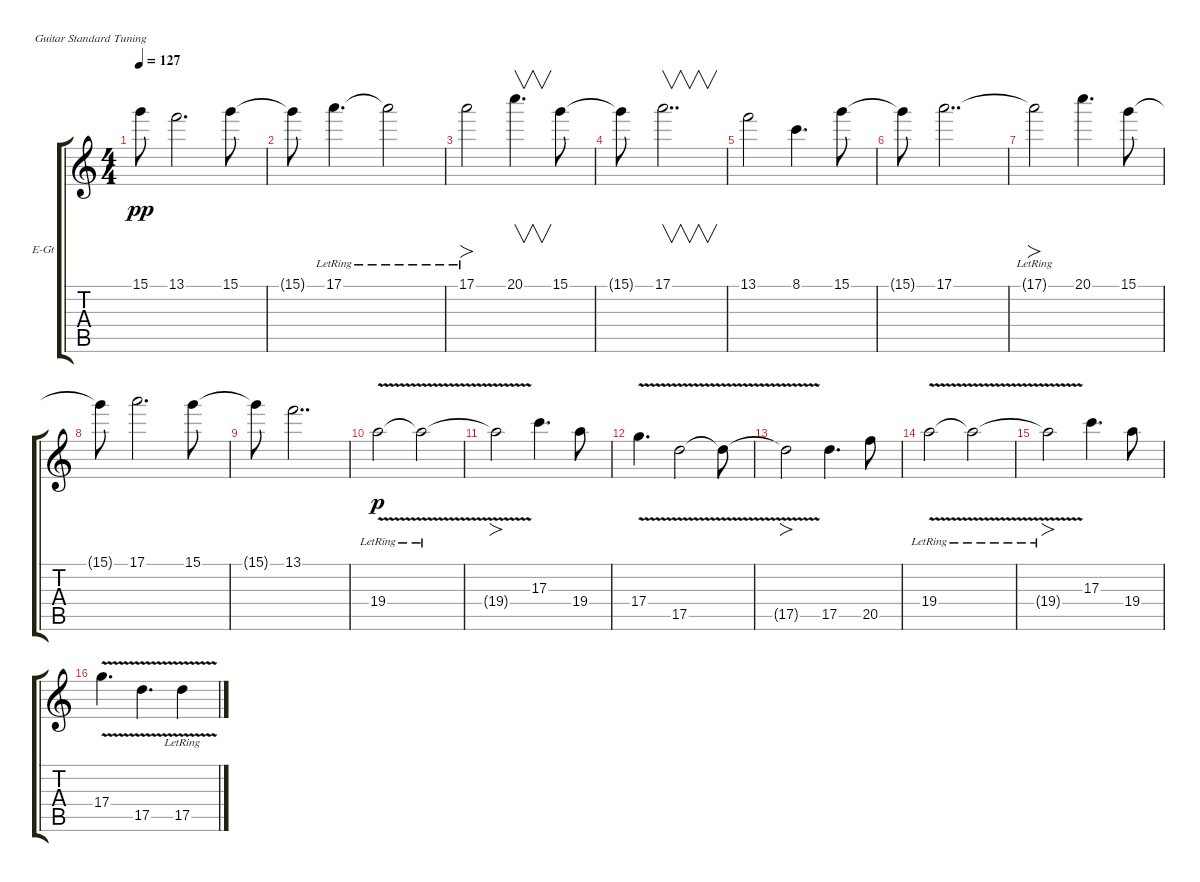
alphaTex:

\defaultSystemsLayout 4
\bracketExtendMode groupsimilarinstruments
\firstSystemTrackNameOrientation horizontal
\otherSystemsTrackNameOrientation horizontal
\track ("Клавиша" "E-Gt") {instrument overdrivenguitar}
\staff {score tabs}
\tuning (E4 B3 G3 D3 A2 E2)
\ts (4 4)
\tempo 127
\clef g2
\ks c
15.1{t}.8{dy pp} 13.1.2{d} 15.1.8 |
15.1{t}.8 17.1{lr}.4{d} 17.1{lr t}.2 |
17.1{lr}.2{fo} 20.1.4{v d} 15.1.8 |
15.1{t}.8 17.1.2{v dd} |
13.1.2 8.1.4{d} 15.1.8 |
15.1{t}.8 17.1.2{dd} |
17.1{lr t}.2{fo} 20.1.4{d} 15.1.8 |
15.1{t}.8 17.1.2{d} 15.1.8 |
15.1{t}.8 13.1.2{dd} |
19.4{v lr}.2{dy p} 19.4{v lr t}.2 |
19.4{t}.2{fo} 17.3.4{d} 19.4.8 |
17.4{v}.4{d} 17.5{v}.2 17.5{v t}.8 |
17.5{t}.2{fo} 17.5.4{d} 20.5.8 |
19.4{v lr}.2 19.4{v lr t}.2 |
19.4{lr t}.2{fo} 17.3.4{d} 19.4.8 |
17.4{v}.4{d} 17.5{v}.4{d} 17.5{v lr}.4
